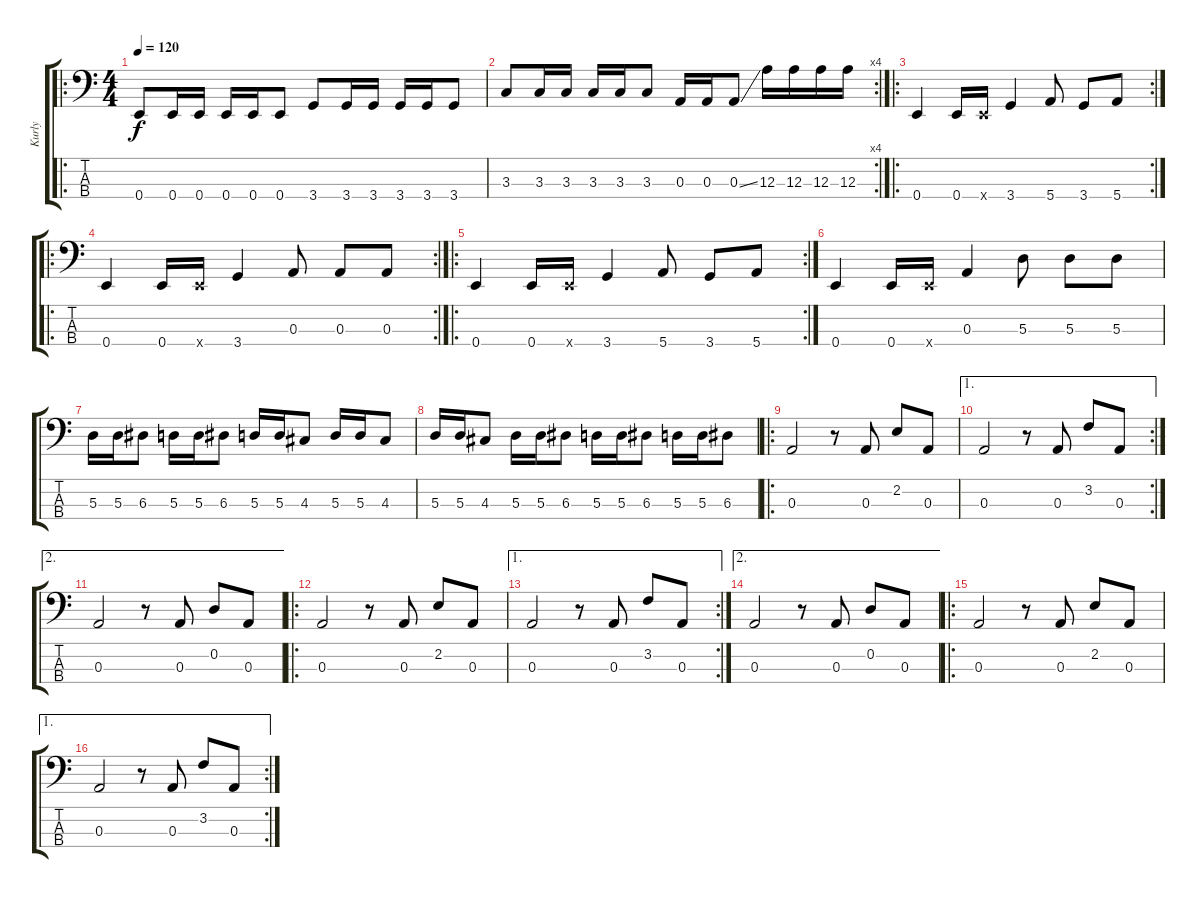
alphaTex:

\track ("Kurly" "Kurly") {instrument electricbassfinger}
\staff {score tabs}
\tuning (G2 D2 A1 E1) {hide}
\ro
\ts (4 4)
\tempo 120
\clef f4
\ks c
0.4.8{dy f} 0.4.16 0.4.16 0.4.16 0.4.16 0.4.8 3.4.8 3.4.16 3.4.16 3.4.16 3.4.16 3.4.8 |
\rc 4
3.3.8 3.3.16 3.3.16 3.3.16 3.3.16 3.3.8 0.3.16 0.3.16 0.3{ss}.8 12.3.16 12.3.16 12.3.16 12.3.16 |
\ro
\rc 2
0.4.4{instrument slapbass1} 0.4.16 0.4{x}.16 3.4.4 5.4.8 3.4.8 5.4.8 |
\ro
\rc 2
0.4.4{instrument slapbass1} 0.4.16 0.4{x}.16 3.4.4 0.3.8 0.3.8 0.3.8 |
\ro
\rc 2
0.4.4{instrument slapbass1} 0.4.16 0.4{x}.16 3.4.4 5.4.8 3.4.8 5.4.8 |
0.4.4{instrument slapbass1} 0.4.16 0.4{x}.16 0.3.4 5.3.8 5.3.8 5.3.8 |
5.3.16{instrument electricbassfinger} 5.3.16 6.3.8 5.3.16 5.3.16 6.3.8 5.3.16 5.3.16 4.3.8 5.3.16 5.3.16 4.3.8 |
5.3.16{instrument electricbassfinger} 5.3.16 4.3.8 5.3.16 5.3.16 6.3.8 5.3.16 5.3.16 6.3.8 5.3.16 5.3.16 6.3.8 |
\ro
0.3.2{instrument electricbassfinger} r.8 0.3.8 2.2.8 0.3.8 |
\ae 1
\rc 2
0.3.2 r.8 0.3.8 3.2.8 0.3.8 |
\ae 2
0.3.2 r.8 0.3.8 0.2.8 0.3.8 |
\ro
0.3.2 r.8 0.3.8 2.2.8 0.3.8 |
\ae 1
\rc 2
0.3.2 r.8 0.3.8 3.2.8 0.3.8 |
\ae 2
0.3.2 r.8 0.3.8 0.2.8 0.3.8 |
\ro
0.3.2 r.8 0.3.8 2.2.8 0.3.8 |
\ae 1
\rc 2
0.3.2 r.8 0.3.8 3.2.8 0.3.8
